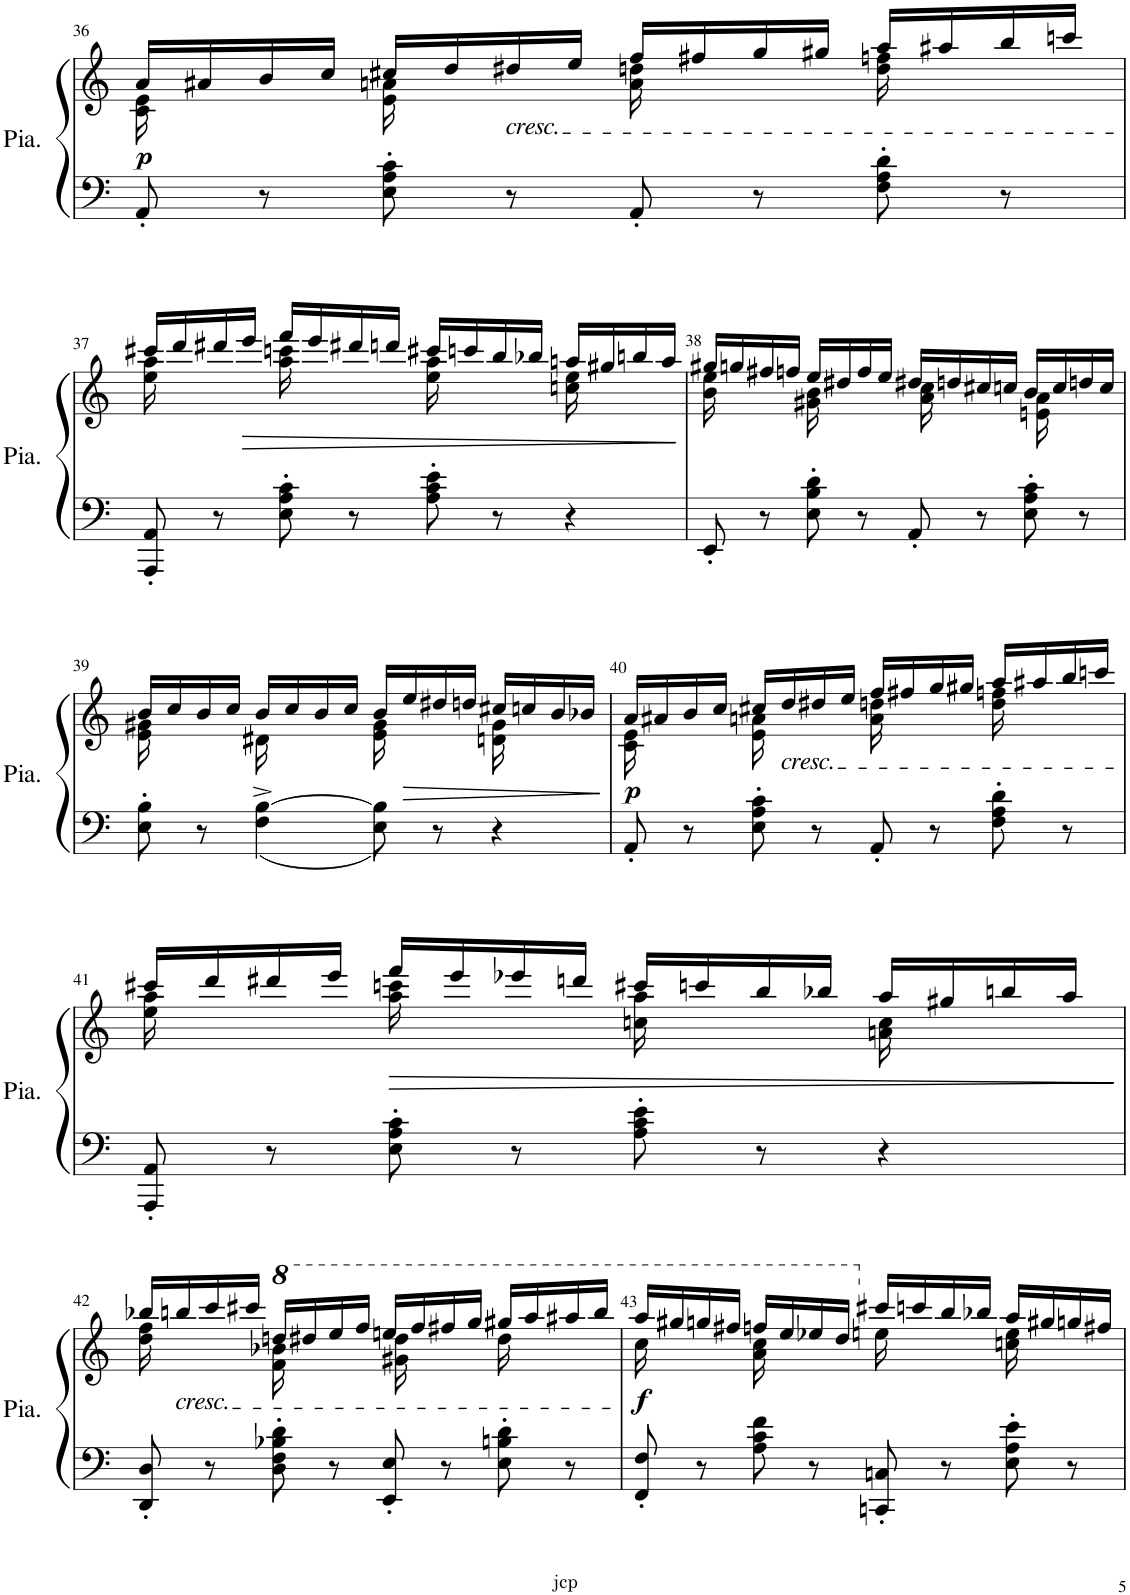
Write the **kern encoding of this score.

**kern	**kern	**dynam
*part1	*part1	*part1
*staff2	*staff1	*staff1/2
*I"Piano	*	*
*I'Pia.	*	*
!!LO:PB:g=z
*clefF4	*clefG2	*
*k[]	*k[]	*
*M4/4	*M4/4	*
*met(c)	*met(c)	*
=36	=36	=36
*	*^	*
!	!	!	!LO:DY:b
8AA'/	16a/LL	16c\ 16e\	p
.	16a#X/	8.ryy	.
8r	16b/	.	.
.	16cc/JJ	.	.
8E\' 8A\' 8c\'	16cc#X/LL	16e\ 16an\	.
.	16dd/	8.ryy	.
!	!LO:TX:b:i:t=cresc.	!	!
8r	16dd#X/	.	.
.	16ee/JJ	.	.
8AA'/	16ff/LL	16a\ 16ddn\	.
.	16ff#X/	8.ryy	.
8r	16gg/	.	.
.	16gg#X/JJ	.	.
8F\' 8A\' 8d\'	16aa/LL	16dd\ 16ffn\	.
.	16aa#X/	8.ryy	.
8r	16bb/	.	.
.	16cccn/JJ	.	.
!!LO:LB:g=z	!!
=37	=37	=37	=37
8AAA/' 8AA/'	16ccc#X/LL	16ee\ 16aa\	.
.	16ddd/	8.ryy	.
8r	16ddd#X/	.	.
!	!	!	!LO:HP:b
.	16eee/JJ	.	>
8E\' 8A\' 8c\'	16fff/LL	16aa\ 16cccn\	.
.	16eee/	8.ryy	.
8r	16ddd#X/	.	.
.	16dddn/JJ	.	.
8A\' 8c\' 8e\'	16ccc#X/LL	16ee\ 16aa\	.
.	16cccn/	8.ryy	.
8r	16bb/	.	.
.	16bb-X/JJ	.	.
4r	16aan/LL	16ccn\ 16ee\	.
.	16gg#X/	8.ryy	.
.	16bbn/	.	.
.	16aa/JJ	.	.
*	*v	*v	*
.	.	]
=38	=38	=38
*	*^	*
8EE'/	16gg#X/LL	16b\ 16ee\	.
.	16ggn/	8.ryy	.
8r	16ff#X/	.	.
.	16ffn/JJ	.	.
8E\' 8B\' 8d\'	16ee/LL	16g#X\ 16b\	.
.	16dd#X/	8.ryy	.
8r	16ff/	.	.
.	16ee/JJ	.	.
8AA'/	16dd#X/LL	16a\ 16cc\	.
.	16ddn/	8.ryy	.
8r	16cc#X/	.	.
.	16ccn/JJ	.	.
8E\' 8A\' 8c\'	16b/LL	16en\ 16a\	.
.	16cc/	8.ryy	.
8r	16ddn/	.	.
.	16cc/JJ	.	.
!!LO:LB:g=z	!!
=39	=39	=39	=39
8E\' 8B\'	16b/LL	16e\ 16g#X\	.
.	16cc/	8.ryy	.
8r	16b/	.	.
.	16cc/JJ	.	.
4F\^ [4B\^	16b/LL	16d#X\	.
.	16cc/	8.ryy	.
.	16b/	.	.
.	16cc/JJ	.	.
8E\ 8B\]	16b/LL	16e\ 16g#\	.
!	!	!	!LO:HP:b
.	16ee/	8.ryy	>
8r	16dd#X/	.	.
.	16ddn/JJ	.	.
4r	16cc#X/LL	16dn\ 16g#\	.
.	16ccn/	8.ryy	.
.	16b/	.	.
.	16b-X/JJ	.	.
*	*v	*v	*
.	.	]
=40	=40	=40
*	*^	*
!	!	!	!LO:DY:b
8AA'/	16a/LL	16c\ 16e\	p
.	16a#X/	8.ryy	.
8r	16b/	.	.
.	16cc/JJ	.	.
8E\' 8A\' 8c\'	16cc#X/LL	16e\ 16an\	.
!	!LO:TX:b:i:t=cresc.	!	!
.	16dd/	8.ryy	.
8r	16dd#X/	.	.
.	16ee/JJ	.	.
8AA'/	16ff/LL	16a\ 16ddn\	.
.	16ff#X/	8.ryy	.
8r	16gg/	.	.
.	16gg#X/JJ	.	.
8F\' 8A\' 8d\'	16aa/LL	16dd\ 16ffn\	.
.	16aa#X/	8.ryy	.
8r	16bb/	.	.
.	16cccn/JJ	.	.
!!LO:LB:g=z	!!
=41	=41	=41	=41
8AAA/' 8AA/'	16ccc#X/LL	16ee\ 16aa\	.
.	16ddd/	8.ryy	.
8r	16ddd#X/	.	.
.	16eee/JJ	.	.
!	!	!	!LO:HP:b
8E\' 8A\' 8c\'	16fff/LL	16aa\ 16cccn\	>
.	16eee/	8.ryy	.
8r	16eee-X/	.	.
.	16dddn/JJ	.	.
8A\' 8c\' 8e\'	16ccc#X/LL	16ccn\ 16aa\	.
.	16cccn/	8.ryy	.
8r	16bb/	.	.
.	16bb-X/JJ	.	.
4r	16aa/LL	16an\ 16cc\	.
.	16gg#X/	8.ryy	.
.	16bbn/	.	.
.	16aa/JJ	.	.
*	*v	*v	*
.	.	]
!!LO:LB:g=z
=42	=42	=42
*	*^	*
8DD/' 8D/'	16bb-X/LL	16dd\ 16ff\	.
!	!LO:TX:b:i:t=cresc.	!	!
.	16bbn/	8.ryy	.
8r	16ccc/	.	.
.	16ccc#X/JJ	.	.
*	*8va	*	*
8D\' 8F\' 8B-X\' 8d\'	16dddn/LL	16ff\ 16bb-X\	.
.	16ddd#X/	8.ryy	.
8r	16eee/	.	.
.	16fff/JJ	.	.
8EE/' 8E/'	16eeen/LL	16gg#X\ 16ddd#\	.
.	16fff/	8.ryy	.
8r	16fff#X/	.	.
.	16ggg/JJ	.	.
8E\' 8Bn\' 8d\'	16ggg#X/LL	16ddd#\	.
.	16aaa/	8.ryy	.
8r	16aaa#X/	.	.
.	16bbb/JJ	.	.
=43	=43	=43	=43
!	!	!	!LO:DY:b
8FF/' 8F/'	16aaa/LL	16ccc\	f
.	16ggg#X/	8.ryy	.
8r	16gggn/	.	.
.	16fff#X/JJ	.	.
8A\ 8c\ 8f\	16fffn/LL	16aa\ 16ccc\	.
.	16eee/	8.ryy	.
8r	16eee-X/	.	.
.	16ddd/JJ	.	.
*	*X8va	*	*
8CCn/' 8Cn/'	16ccc#X/LL	16een\	.
.	16cccn/	8.ryy	.
8r	16bb/	.	.
.	16bb-X/JJ	.	.
8E\' 8A\' 8e\'	16aa/LL	16ccn\ 16ee\	.
.	16gg#X/	8.ryy	.
8r	16ggn/	.	.
.	16ff#X/JJ	.	.
*	*v	*v	*
=	=	=
*-	*-	*-
